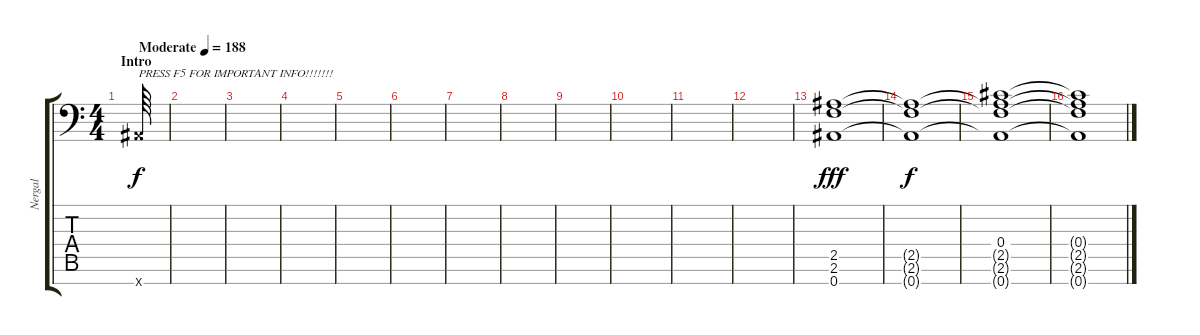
\track ("Nergal" "Nergal") {instrument overdrivenguitar}
\staff {score tabs}
\tuning (Eb4 Bb3 Gb3 Db3 Ab2 Eb2 Bb1) {hide}
\ts (4 4)
\section ("" "Intro")
\tempo (188 "Moderate")
\clef f4
\ks c
0.7{x}.64{txt "PRESS F5 FOR IMPORTANT INFO!!!!!!!" dy f instrument overdrivenguitar} |
|
|
|
|
|
|
|
|
|
|
|
(2.5 2.6 0.7).1{dy fff} |
(2.5{t} 2.6{t} 0.7{t}).1{dy f} |
(0.4 2.5{t} 2.6{t} 0.7{t}).1 |
(0.4{t} 2.5{t} 2.6{t} 0.7{t}).1
